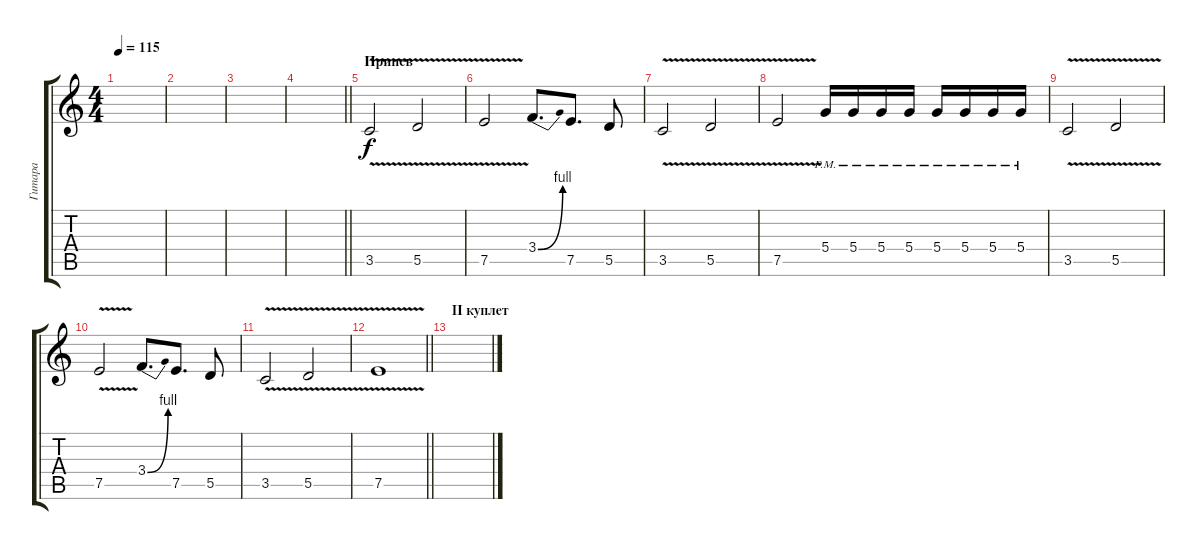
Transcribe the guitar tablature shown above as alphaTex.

\track ("Гитара" "Гитара") {instrument distortionguitar}
\staff {score tabs}
\tuning (E4 B3 G3 D3 A2 E2) {hide}
\ts (4 4)
\tempo 115
\clef g2
\ks aminor
|
|
|
\barLineRight lightlight
|
\section ("" "Припев")
3.5{v}.2{volume 13} 5.5{v}.2 |
7.5{v}.2 3.4{be (bend 0 0 60 4)}.8{d} 7.5.8{d} 5.5.8 |
3.5{v}.2 5.5{v}.2 |
7.5{v}.2 5.4{pm}.16 5.4{pm}.16 5.4{pm}.16 5.4{pm}.16 5.4{pm}.16 5.4{pm}.16 5.4{pm}.16 5.4{pm}.16 |
3.5{v}.2 5.5{v}.2 |
7.5{v}.2 3.4{be (bend 0 0 60 4)}.8{d} 7.5.8{d} 5.5.8 |
3.5{v}.2 5.5{v}.2 |
\barLineRight lightlight
7.5{v}.1 |
\section ("" "II куплет")
